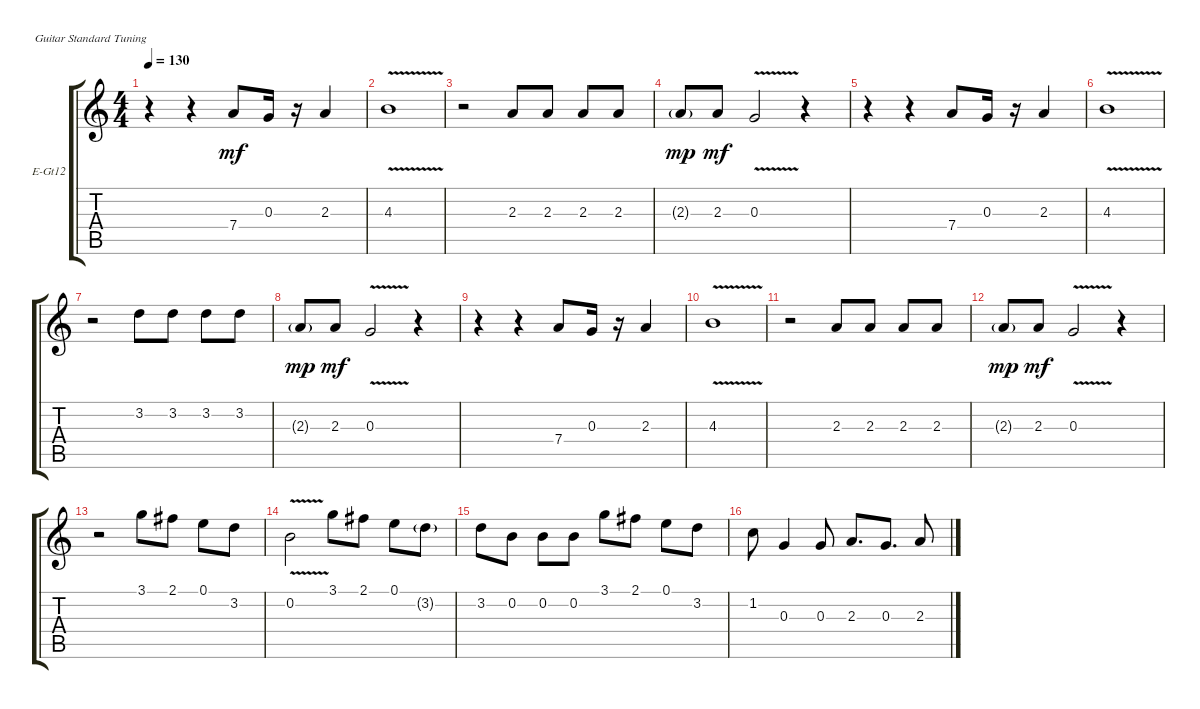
\defaultSystemsLayout 4
\bracketExtendMode groupsimilarinstruments
\firstSystemTrackNameOrientation horizontal
\otherSystemsTrackNameOrientation horizontal
\track ("12 St. Electric Guitar" "E-Gt12") {instrument electricguitarclean}
\staff {score tabs}
\tuning (E4 B3 G3 D3 A2 E2)
\ts (4 4)
\tempo 130
\clef g2
\ks c
r.4{dy mf} r.4 7.4.8 0.3.16 r.16 2.3.4 |
4.3{v}.1 |
r.2 2.3.8 2.3.8 2.3.8 2.3.8 |
2.3{g}.8{dy mp} 2.3.8{dy mf} 0.3{v}.2 r.4 |
r.4 r.4 7.4.8 0.3.16 r.16 2.3.4 |
4.3{v}.1 |
r.2 3.2.8 3.2.8 3.2.8 3.2.8 |
2.3{g}.8{dy mp} 2.3.8{dy mf} 0.3{v}.2 r.4 |
r.4 r.4 7.4.8 0.3.16 r.16 2.3.4 |
4.3{v}.1 |
r.2 2.3.8 2.3.8 2.3.8 2.3.8 |
2.3{g}.8{dy mp} 2.3.8{dy mf} 0.3{v}.2 r.4 |
r.2 3.1.8 2.1.8 0.1.8 3.2.8 |
0.2{v}.2 3.1.8 2.1.8 0.1.8 3.2{g}.8 |
3.2.8 0.2.8 0.2.8 0.2.8 3.1.8 2.1.8 0.1.8 3.2.8 |
1.2.8 0.3.4 0.3.8 2.3.8{d} 0.3.8{d} 2.3.8
